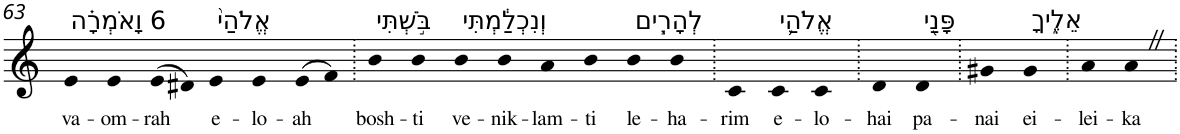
**kern	**text
*part1	*part1
*staff1	*staff1
*I"Piano	*
*I'Pno	*
!!LO:PB:g=z
*clefG2	*
*k[]	*
=63	=63
!LO:TX:a:t=6 וָאֹמְרָ֗ה	!
!	!LO:LY:b
4e	va-
!	!LO:LY:b
4e	-om-
!	!LO:LY:b
(>8e	-rah
8d#X)	.
!LO:TX:a:t=אֱלֹהַי֙	!
!	!LO:LY:b
4e	e-
!	!LO:LY:b
4e	-lo-
!	!LO:LY:b
(>8e	-ah
8f)	.
=64.	=64.
!LO:TX:a:t=בֹּ֣שְׁתִּי	!
!	!LO:LY:b
4b	bosh-
!	!LO:LY:b
4b	-ti
!LO:TX:a:t=וְנִכְלַ֔מְתִּי	!
!	!LO:LY:b
4b	ve-
!	!LO:LY:b
4b	-nik-
!	!LO:LY:b
4a	-lam-
!	!LO:LY:b
4b	-ti
!LO:TX:a:t=לְהָרִ֧ים	!
!	!LO:LY:b
4b	le-
!	!LO:LY:b
4b	-ha-
=65.	=65.
!	!LO:LY:b
4c	-rim
!LO:TX:a:t=אֱלֹהַ֛י	!
!	!LO:LY:b
4c	e-
!	!LO:LY:b
4c	-lo-
=66.	=66.
!	!LO:LY:b
4d	-hai
!LO:TX:a:t=פָּנַ֖י	!
!	!LO:LY:b
4d	pa-
=67.	=67.
!	!LO:LY:b
4g#X	-nai
!LO:TX:a:t=אֵלֶ֑יךָ	!
!	!LO:LY:b
4g#	ei-
=68.	=68.
!	!LO:LY:b
4a	-lei-
!	!LO:LY:b
4aZ	-ka
=.	=.
*-	*-
